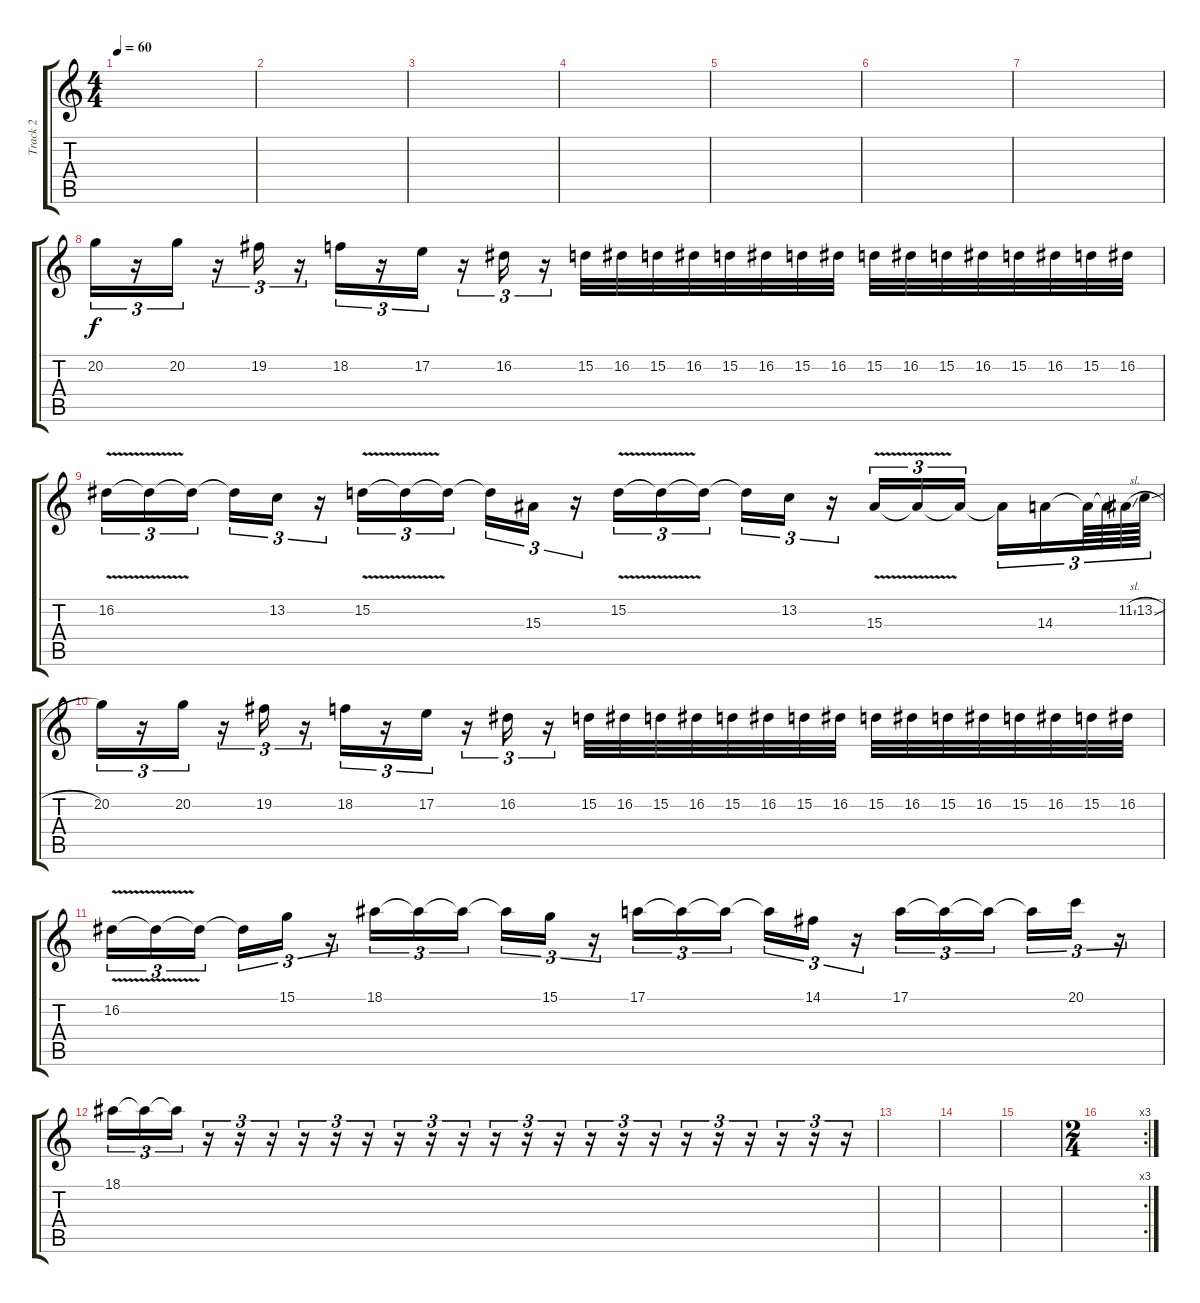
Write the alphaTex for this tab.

\track ("Track 2" "Track 2") {instrument flute}
\staff {score tabs}
\tuning (E4 B3 G3 D3 A2 E2) {hide}
\ts (4 4)
\tempo 60
\clef g2
\ks c
|
|
|
|
|
|
|
20.2.16{tu (3 2)} r.16{tu (3 2)} 20.2.16{tu (3 2)} r.16{tu (3 2)} 19.2.16{tu (3 2)} r.16{tu (3 2)} 18.2.16{tu (3 2)} r.16{tu (3 2)} 17.2.16{tu (3 2)} r.16{tu (3 2)} 16.2.16{tu (3 2)} r.16{tu (3 2)} 15.2.32 16.2.32 15.2.32 16.2.32 15.2.32 16.2.32 15.2.32 16.2.32 15.2.32 16.2.32 15.2.32 16.2.32 15.2.32 16.2.32 15.2.32 16.2.32 |
16.2{v}.16{tu (3 2)} 16.2{t}.16{tu (3 2)} 16.2{t}.16{tu (3 2) beam splitsecondary} 16.2{t}.16{tu (3 2)} 13.2.16{tu (3 2)} r.16{tu (3 2)} 15.2{v}.16{tu (3 2)} 15.2{t}.16{tu (3 2)} 15.2{t}.16{tu (3 2) beam splitsecondary} 15.2{t}.16{tu (3 2)} 15.3.16{tu (3 2)} r.16{tu (3 2)} 15.2{v}.16{tu (3 2)} 15.2{t}.16{tu (3 2)} 15.2{t}.16{tu (3 2) beam splitsecondary} 15.2{t}.16{tu (3 2)} 13.2.16{tu (3 2)} r.16{tu (3 2)} 15.3{v}.16{tu (3 2)} 15.3{t}.16{tu (3 2)} 15.3{t}.16{tu (3 2) beam splitsecondary} 15.3{t}.16{tu (3 2)} 14.3.16{tu (3 2)} 14.3{t}.64{tu (3 2)} 14.3{t}.64{tu (3 2)} 11.2{sl}.64{tu (3 2)} 13.2{sl}.64{tu (3 2)} |
20.2.16{tu (3 2)} r.16{tu (3 2)} 20.2.16{tu (3 2)} r.16{tu (3 2)} 19.2.16{tu (3 2)} r.16{tu (3 2)} 18.2.16{tu (3 2)} r.16{tu (3 2)} 17.2.16{tu (3 2)} r.16{tu (3 2)} 16.2.16{tu (3 2)} r.16{tu (3 2)} 15.2.32 16.2.32 15.2.32 16.2.32 15.2.32 16.2.32 15.2.32 16.2.32 15.2.32 16.2.32 15.2.32 16.2.32 15.2.32 16.2.32 15.2.32 16.2.32 |
16.2{v}.16{tu (3 2)} 16.2{t}.16{tu (3 2)} 16.2{t}.16{tu (3 2) beam splitsecondary} 16.2{t}.16{tu (3 2)} 15.1.16{tu (3 2)} r.16{tu (3 2)} 18.1.16{tu (3 2)} 18.1{t}.16{tu (3 2)} 18.1{t}.16{tu (3 2) beam splitsecondary} 18.1{t}.16{tu (3 2)} 15.1.16{tu (3 2)} r.16{tu (3 2)} 17.1.16{tu (3 2)} 17.1{t}.16{tu (3 2)} 17.1{t}.16{tu (3 2) beam splitsecondary} 17.1{t}.16{tu (3 2)} 14.1.16{tu (3 2)} r.16{tu (3 2)} 17.1.16{tu (3 2)} 17.1{t}.16{tu (3 2)} 17.1{t}.16{tu (3 2) beam splitsecondary} 17.1{t}.16{tu (3 2)} 20.1.16{tu (3 2)} r.16{tu (3 2)} |
18.1.16{tu (3 2)} 18.1{t}.16{tu (3 2)} 18.1{t}.16{tu (3 2)} r.16{tu (3 2)} r.16{tu (3 2)} r.16{tu (3 2)} r.16{tu (3 2)} r.16{tu (3 2)} r.16{tu (3 2)} r.16{tu (3 2)} r.16{tu (3 2)} r.16{tu (3 2)} r.16{tu (3 2)} r.16{tu (3 2)} r.16{tu (3 2)} r.16{tu (3 2)} r.16{tu (3 2)} r.16{tu (3 2)} r.16{tu (3 2)} r.16{tu (3 2)} r.16{tu (3 2)} r.16{tu (3 2)} r.16{tu (3 2)} r.16{tu (3 2)} |
|
|
|
\rc 3
\ts (2 4)
